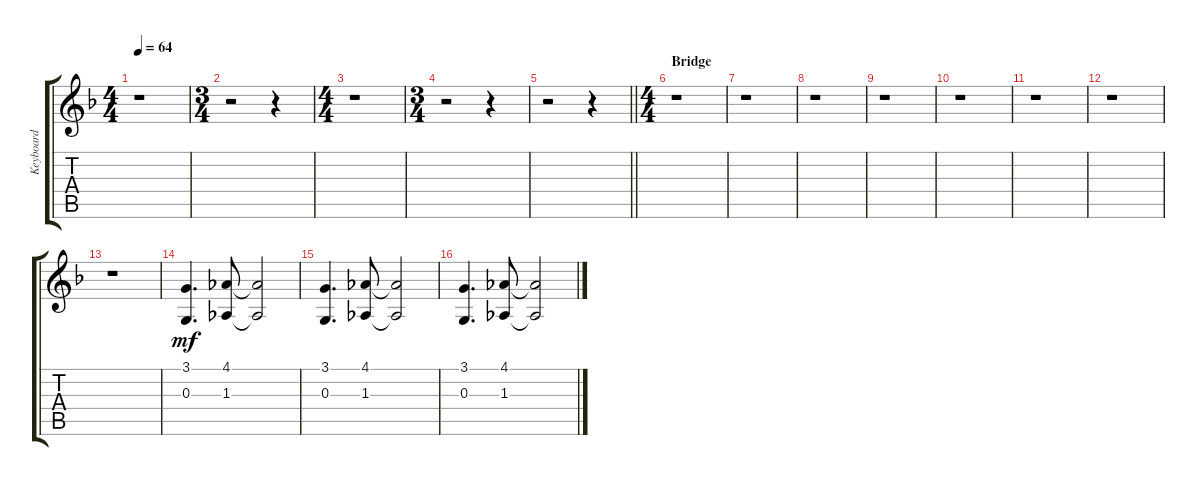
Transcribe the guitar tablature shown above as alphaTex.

\track ("Keyboard" "Keyboard") {instrument synthstrings1}
\staff {score tabs}
\tuning (E4 B3 G3 D3 A2 E2) {hide}
\ts (4 4)
\tempo 64
\clef g2
\ks f
r.1{dy mf} |
\ts (3 4)
r.2 r.4 |
\ts (4 4)
r.1 |
\ts (3 4)
r.2 r.4 |
\barLineRight lightlight
r.2 r.4 |
\ts (4 4)
\section ("" "Bridge")
r.1 |
r.1 |
r.1 |
r.1 |
r.1 |
r.1 |
r.1 |
r.1 |
(3.1 0.3).4{d instrument synthstrings1} (4.1 1.3).8 (4.1{t} 1.3{t}).2 |
(3.1 0.3).4{d} (4.1 1.3).8 (4.1{t} 1.3{t}).2 |
(3.1 0.3).4{d} (4.1 1.3).8 (4.1{t} 1.3{t}).2
